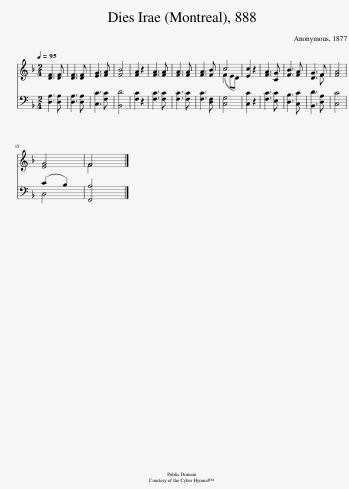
X:1
%%score ( 1 2 ) ( 3 4 )
L:1/8
Q:1/4=95
M:2/4
I:linebreak $
K:F
V:1 treble
V:2 treble
V:3 bass
V:4 bass
V:1
 [DF]3 [DF] | [DF]3 [DF] | [EG]3 [FA] | [FB]4 | [FA]2 z2 | %5
 [FA]3 [FA] | [FA]3 [FA] | [FA]3 [FB] | c4 | [Ec]2 z2 | %10
 [FA]3 [CG] | [FB]3 [FA] | [DG]3 F | [FA]4 |$ [EG]4 | %15
 F4 |] %16
V:2
 x4 | x4 | x4 | x4 | x4 | %5
 x4 | x4 | x4 | (F2 ED) | x4 | %10
 x4 | x4 | x3 F | x4 |$ x4 | %15
 F4 |] %16
V:3
 [D,A,]3 [D,A,] | [D,A,]3 [D,A,] | [C,C]3 [F,C] | [B,,D]4 | [F,C]2 z2 | %5
 [F,C]3 [F,C] | [F,C]3 [F,C] | [F,C]3 [D,F,] | [C,G,]4 | [C,C]2 z2 | %10
 [F,C]3 [E,C] | [D,B,]3 [C,C] | [B,,D]3 [D,A,] | [C,C]4 |$ (C2 B,2) | %15
 [F,,A,]4 |] %16
V:4
 x4 | x4 | x4 | x4 | x4 | %5
 x4 | x4 | x4 | x4 | x4 | %10
 x4 | x4 | x4 | x4 |$ C,4 | %15
 x4 |] %16
